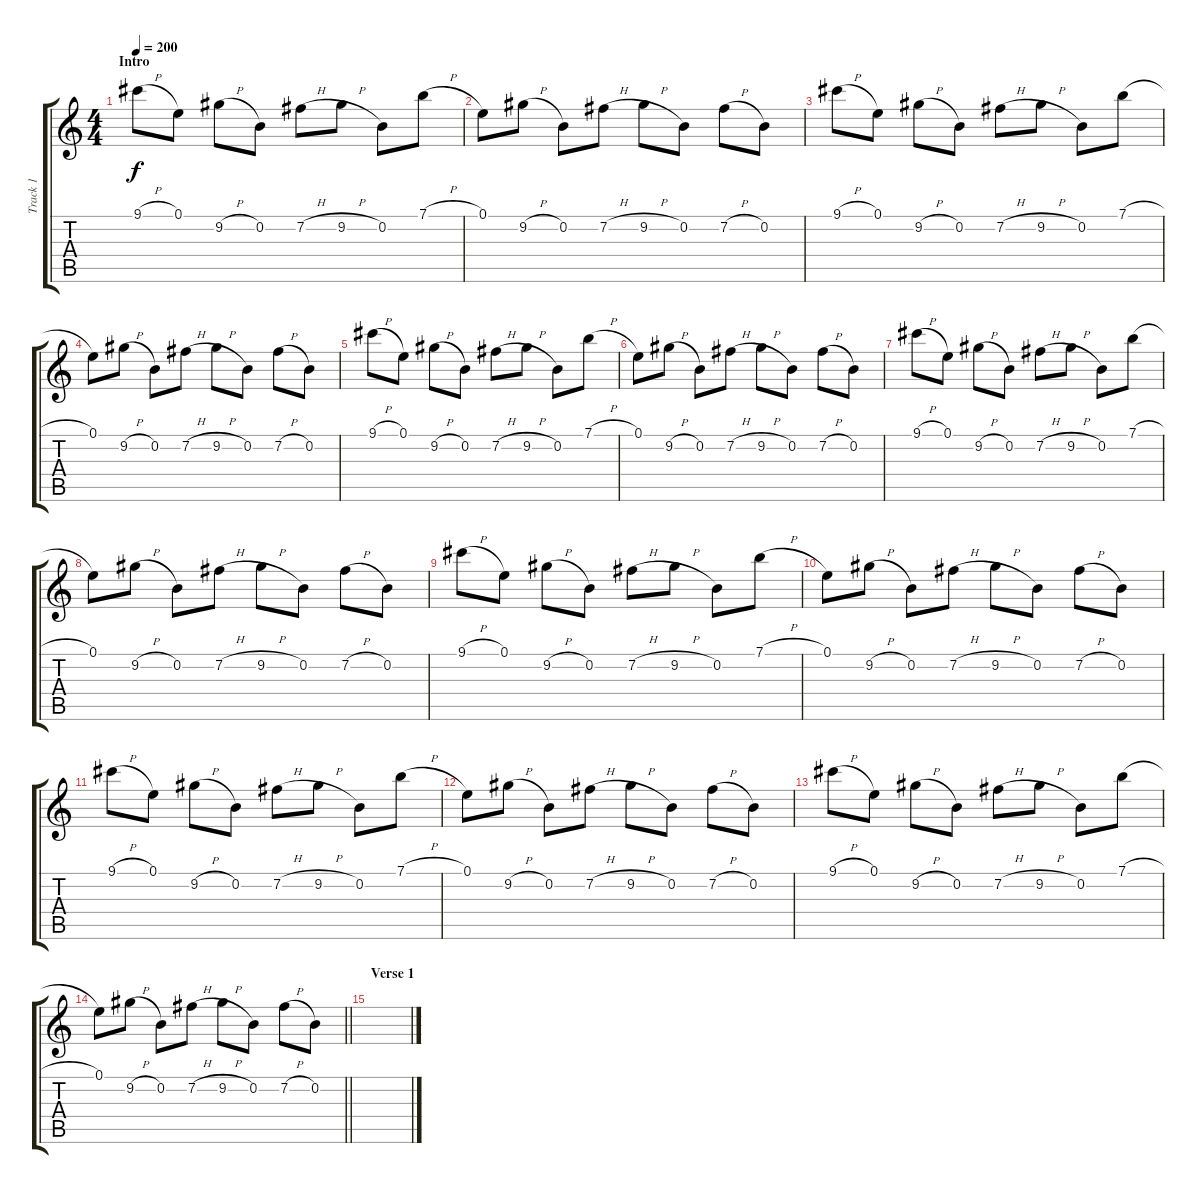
\track ("Track 1" "Track 1") {instrument distortionguitar}
\staff {score tabs}
\tuning (E4 B3 G3 D3 A2 E2) {hide}
\ts (4 4)
\section ("" "Intro")
\tempo 200
\clef g2
\ks c
9.1{h}.8{dy f instrument distortionguitar} 0.1.8 9.2{h}.8 0.2.8 7.2{h}.8 9.2{h}.8 0.2.8 7.1{h}.8 |
0.1.8 9.2{h}.8 0.2.8 7.2{h}.8 9.2{h}.8 0.2.8 7.2{h}.8 0.2.8 |
9.1{h}.8 0.1.8 9.2{h}.8 0.2.8 7.2{h}.8 9.2{h}.8 0.2.8 7.1{h}.8 |
0.1.8 9.2{h}.8 0.2.8 7.2{h}.8 9.2{h}.8 0.2.8 7.2{h}.8 0.2.8 |
9.1{h}.8 0.1.8 9.2{h}.8 0.2.8 7.2{h}.8 9.2{h}.8 0.2.8 7.1{h}.8 |
0.1.8 9.2{h}.8 0.2.8 7.2{h}.8 9.2{h}.8 0.2.8 7.2{h}.8 0.2.8 |
9.1{h}.8 0.1.8 9.2{h}.8 0.2.8 7.2{h}.8 9.2{h}.8 0.2.8 7.1{h}.8 |
0.1.8 9.2{h}.8 0.2.8 7.2{h}.8 9.2{h}.8 0.2.8 7.2{h}.8 0.2.8 |
9.1{h}.8 0.1.8 9.2{h}.8 0.2.8 7.2{h}.8 9.2{h}.8 0.2.8 7.1{h}.8 |
0.1.8 9.2{h}.8 0.2.8 7.2{h}.8 9.2{h}.8 0.2.8 7.2{h}.8 0.2.8 |
9.1{h}.8 0.1.8 9.2{h}.8 0.2.8 7.2{h}.8 9.2{h}.8 0.2.8 7.1{h}.8 |
0.1.8 9.2{h}.8 0.2.8 7.2{h}.8 9.2{h}.8 0.2.8 7.2{h}.8 0.2.8 |
9.1{h}.8 0.1.8 9.2{h}.8 0.2.8 7.2{h}.8 9.2{h}.8 0.2.8 7.1{h}.8 |
\barLineRight lightlight
0.1.8 9.2{h}.8 0.2.8 7.2{h}.8 9.2{h}.8 0.2.8 7.2{h}.8 0.2.8 |
\section ("" "Verse 1")
